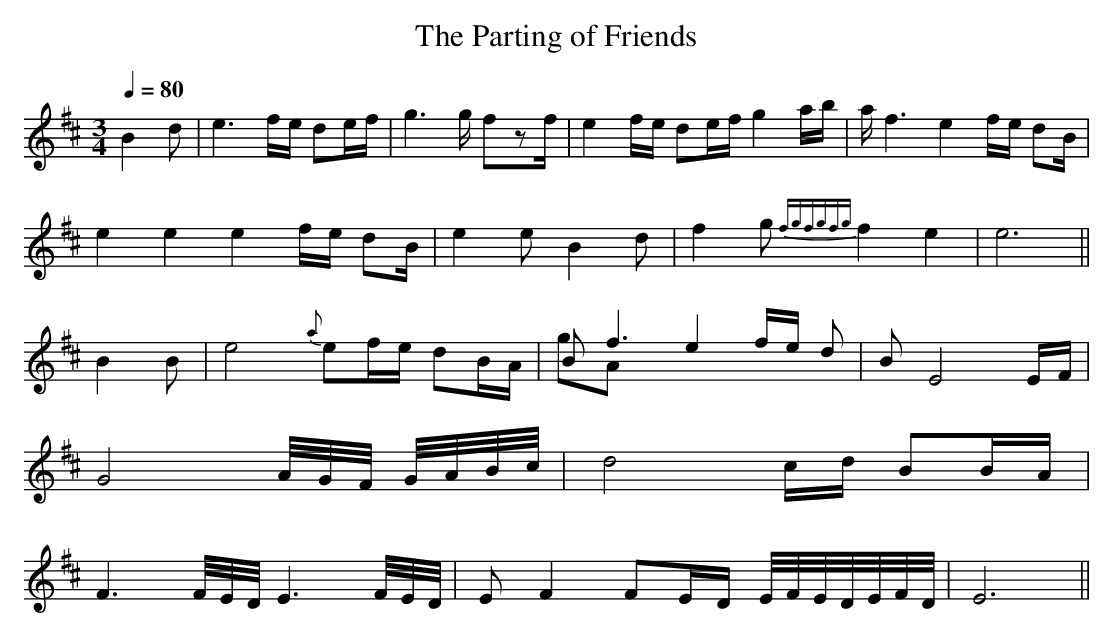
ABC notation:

X:1
T:Parting of Friends, The
M:3/4
L:1/8
Q:1/4=80
K:Edor
B2 d | e3f/e/ de/f/ | g3g/ fzf/ | e2f/e/ de/f/ g2a/b/ | a/f3 e2f/e/ dB/|
!
e2 e2 e2f/e/ dB/ | e2e B2d | f2g {fgfgfg}f2e2 | e6 ||!
B2 B | e4{a}ef/e/ dB/A/ | Bf3 e2f/e/ d&gt;A | BE4 E/F/ |!
G4A//G//F// G//A//B//c// | d4c/d/ BB/A/ |!
F3 F//E//D// E3 F//E//D// | EF2 FE/D/ E//F//E//D//E//F//D// | E6 ||!
